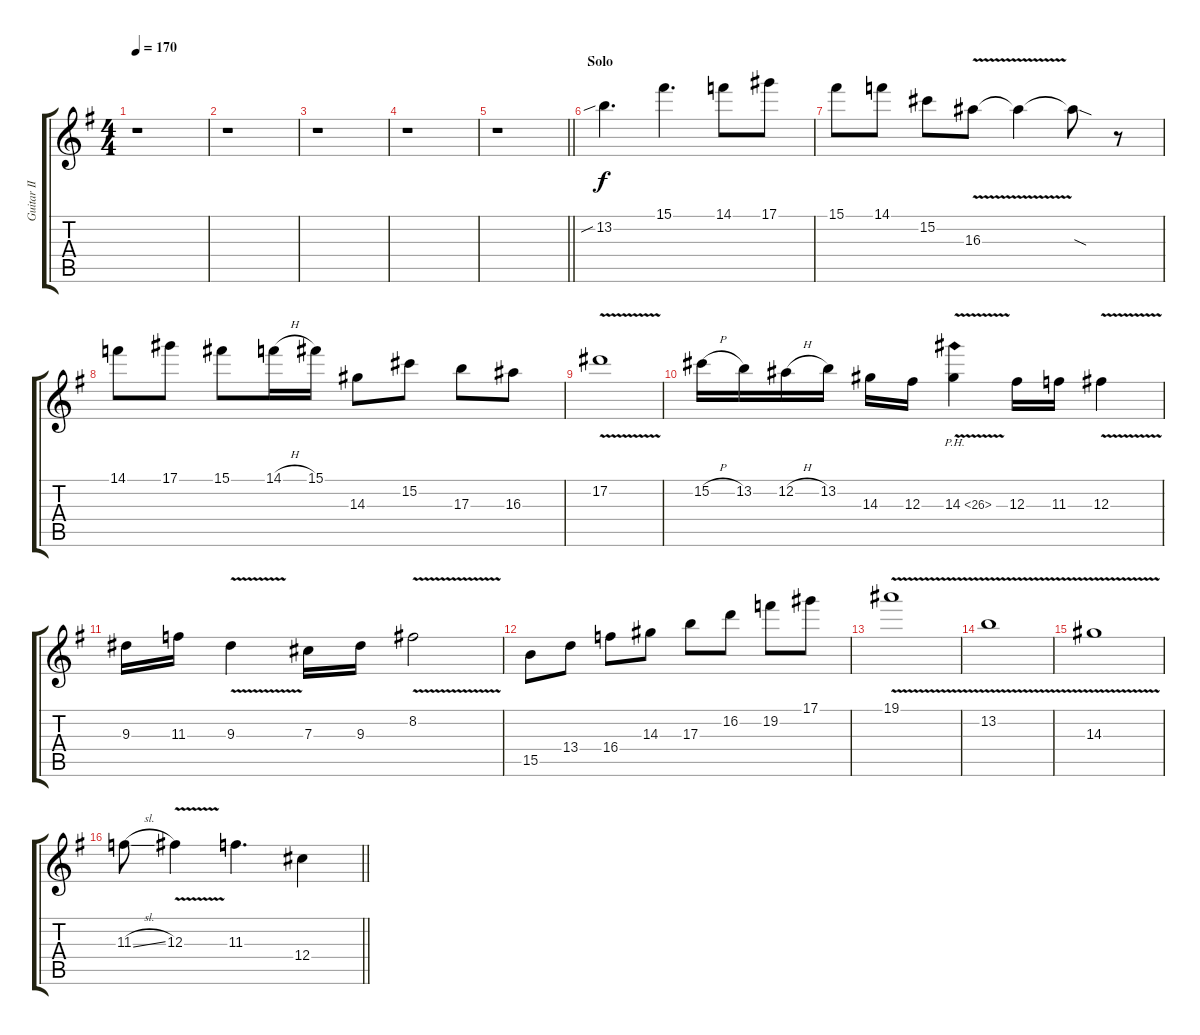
\track ("Guitar II" "Guitar II") {instrument distortionguitar}
\staff {score tabs}
\tuning (Eb4 Bb3 Gb3 Db3 Ab2 Eb2) {hide}
\ts (4 4)
\tempo 170
\clef g2
\ks g
r.1{dy f} |
r.1 |
r.1 |
r.1 |
\barLineRight lightlight
r.1 |
\section ("" "Solo")
13.2{sib}.4{d} 15.1.4{d} 14.1.8 17.1.8 |
15.1.8 14.1.8 15.2.8 16.3{v}.8 16.3{t}.4 16.3{sod t}.8 r.8 |
14.1.8 17.1.8 15.1.8 14.1{h}.16 15.1.16 14.3.8 15.2.8 17.3.8 16.3.8 |
17.2{v}.1 |
15.2{h}.16 13.2.16 12.2{h}.16 13.2.16 14.3.16 12.3.16 14.3{ph 12 v}.4 12.3.16 11.3.16 12.3{v}.4 |
9.3.16 11.3.16 9.3{v}.4 7.3.16 9.3.16 8.2{v}.2 |
15.5.8 13.4.8 16.4.8 14.3.8 17.3.8 16.2.8 19.2.8 17.1.8 |
19.1{v}.1 |
13.2{v}.1 |
14.3{v}.1 |
\barLineRight lightlight
11.3{sl}.8 12.3{v}.4 11.3.4{d} 12.4.4
